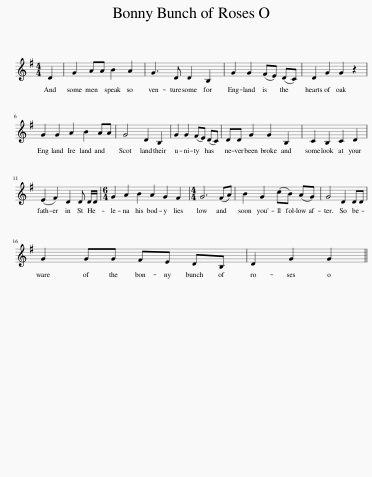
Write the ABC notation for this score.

X:1
L:1/8
M:4/4
I:linebreak $
K:G
V:1 treble
V:1
 D2 | G2 AA B2 A2 | G3 D D2 B,2 | G2 G2 (FE) (DC) | D2 G2 G2 z2 |$ %5
 G2 G2 A2 B2 AA | G4 D2 B,2 | G2 G2 (FE) (DC) | DD G2 G2 B,2 | C2 B,2 C2 D2 |$ %10
 (E2 F2) D2 D D/D/ |[M:6/4] G2 A2 B2 A2 G2 F2 |[M:4/4] G6 (FA) | B2 G2 (cB) (AG) | G4 D2 DD |$ %15
 G2 GG FE DB, | D2 G2 G2 || %17
